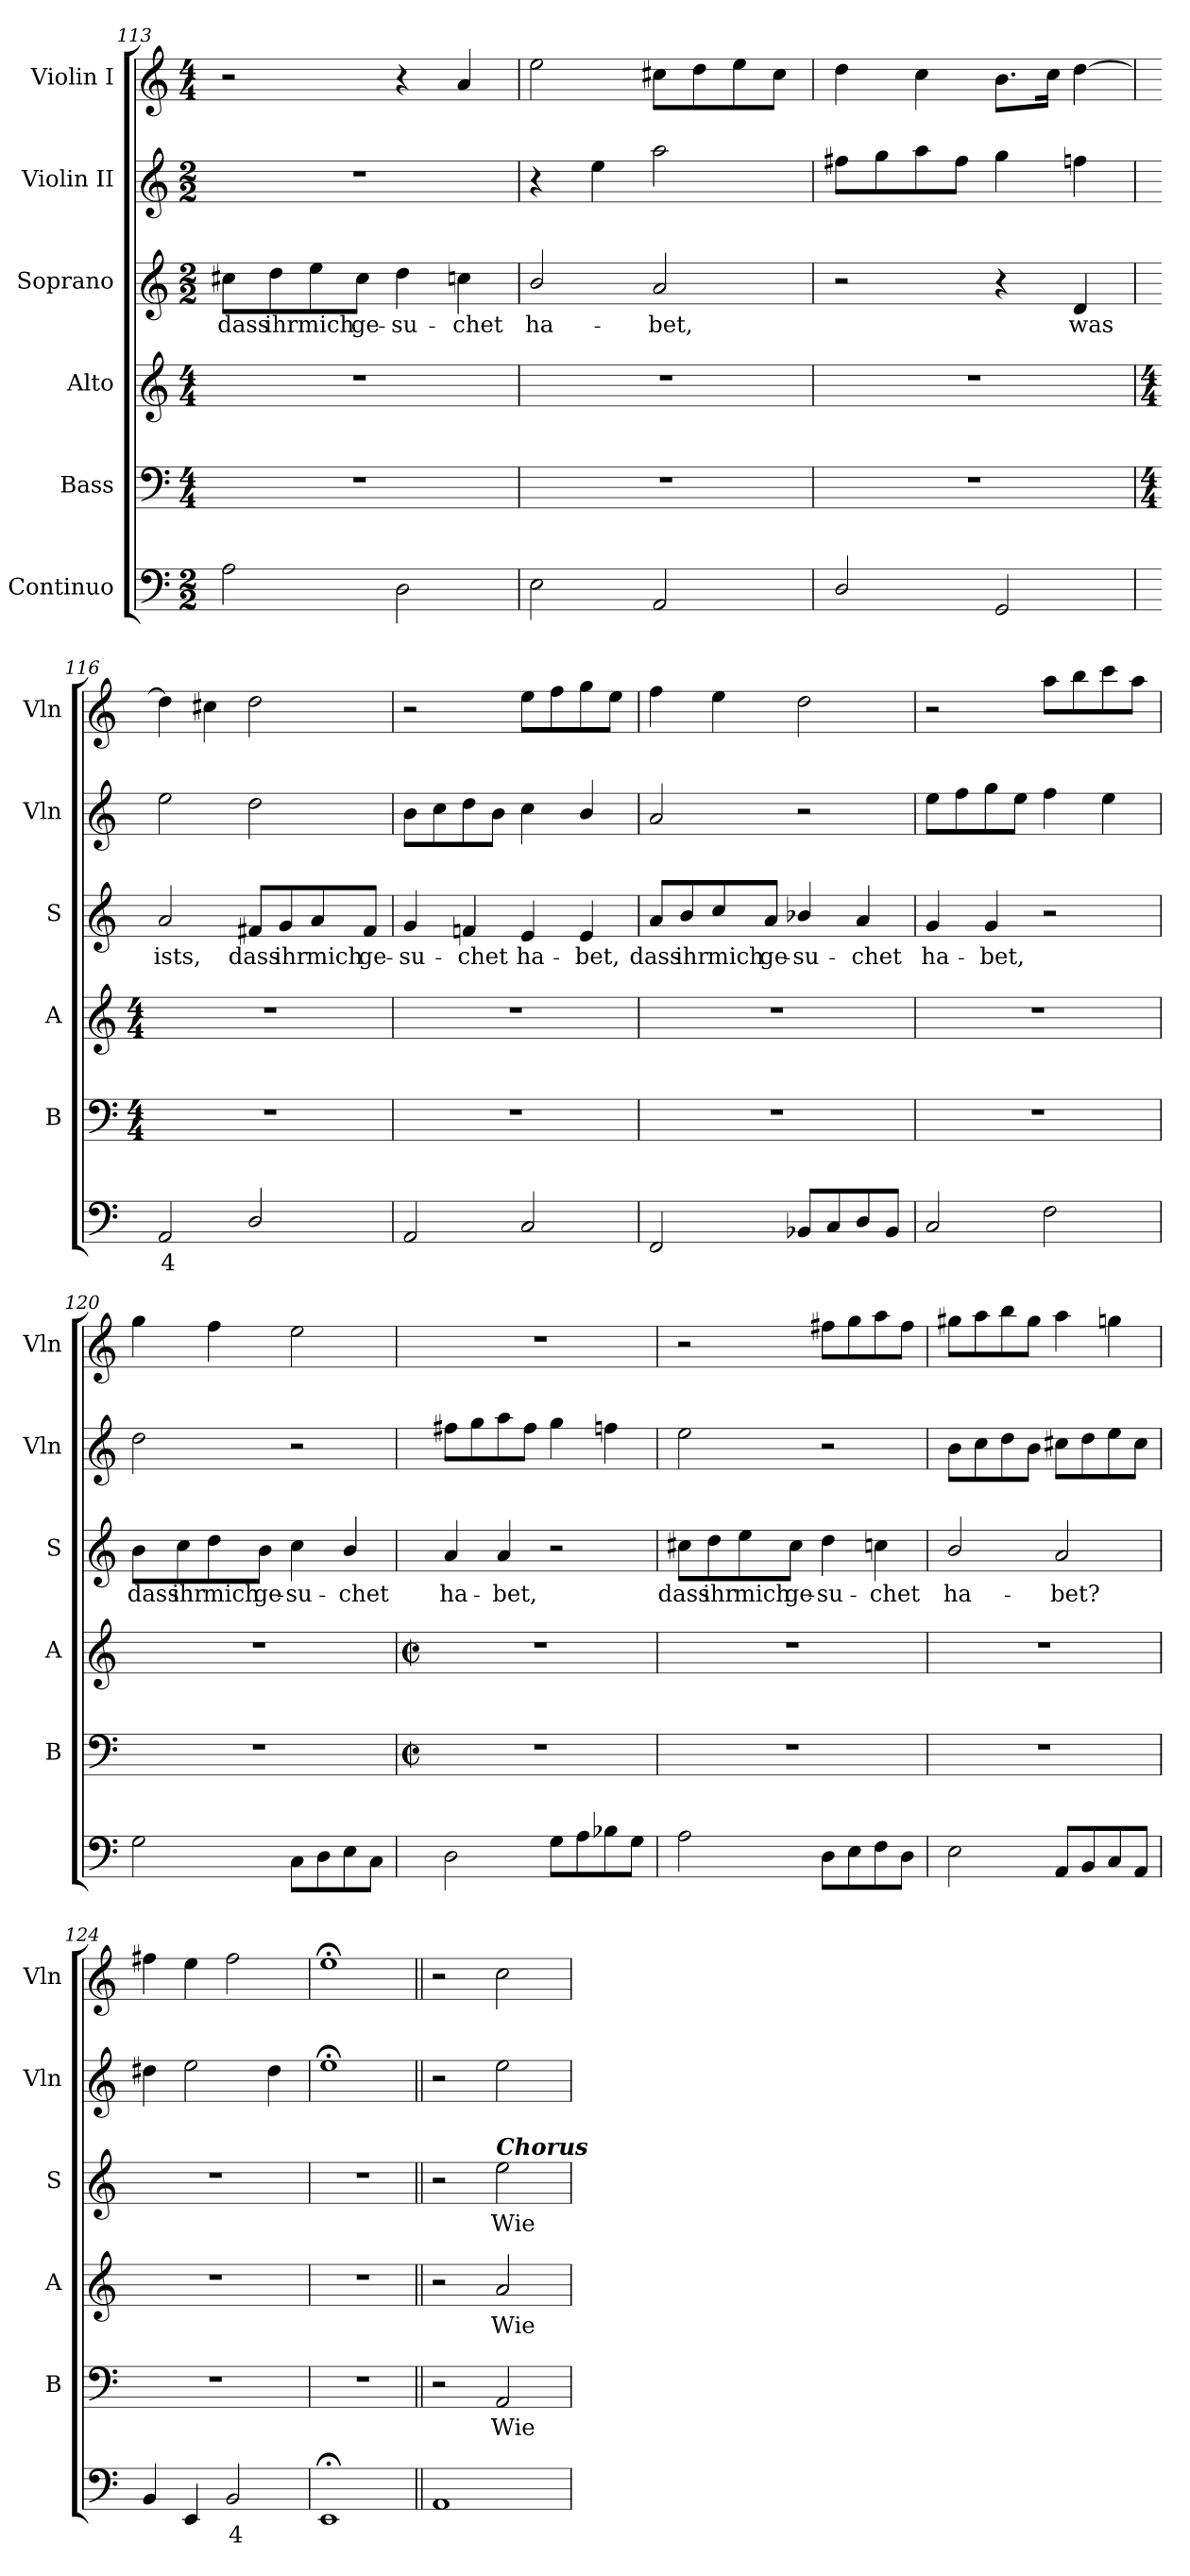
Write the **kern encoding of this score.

**kern	**text	**kern	**text	**kern	**text	**kern	**text	**kern	**kern
*part6	*part6	*part5	*part5	*part4	*part4	*part3	*part3	*part2	*part1
*staff6	*staff6	*staff5	*staff5	*staff4	*staff4	*staff3	*staff3	*staff2	*staff1
*I"Continuo	*	*I"Bass	*	*I"Alto	*	*I"Soprano	*	*I"Violin II	*I"Violin I
*	*	*I'B	*	*I'A	*	*I'S	*	*I'Vln	*I'Vln
*clefF4	*	*clefF4	*	*clefG2	*	*clefG2	*	*clefG2	*clefG2
*k[]	*	*k[]	*	*k[]	*	*k[]	*	*k[]	*k[]
*C:	*	*C:	*	*C:	*	*C:	*	*C:	*C:
*M2/2	*	*M4/4	*	*M4/4	*	*M2/2	*	*M2/2	*M4/4
=113	=113	=113	=113	=113	=113	=113	=113	=113	=113
!	!	!	!	!	!	!	!LO:LY:b	!	!
2A	.	1r	.	1r	.	8cc#X\L	dass	1r	2r
!	!	!	!	!	!	!	!LO:LY:b	!	!
.	.	.	.	.	.	8dd\	ihr	.	.
!	!	!	!	!	!	!	!LO:LY:b	!	!
.	.	.	.	.	.	8ee\	mich	.	.
!	!	!	!	!	!	!	!LO:LY:b	!	!
.	.	.	.	.	.	8cc#\J	ge-	.	.
!	!	!	!	!	!	!	!LO:LY:b	!	!
2D	.	.	.	.	.	4dd	-su-	.	4r
!	!	!	!	!	!	!	!LO:LY:b	!	!
.	.	.	.	.	.	4ccn	-chet	.	4a
=114	=114	=114	=114	=114	=114	=114	=114	=114	=114
!	!	!	!	!	!	!	!LO:LY:b	!	!
2E	.	1r	.	1r	.	2b/	ha-	4r	2ee
.	.	.	.	.	.	.	.	4ee	.
!	!	!	!	!	!	!	!LO:LY:b	!	!
2AA	.	.	.	.	.	2a	-bet,	2aa	8cc#XL
.	.	.	.	.	.	.	.	.	8dd
.	.	.	.	.	.	.	.	.	8ee
.	.	.	.	.	.	.	.	.	8cc#J
=115	=115	=115	=115	=115	=115	=115	=115	=115	=115
2D/	.	1r	.	1r	.	2r	.	8ff#XL	4dd
.	.	.	.	.	.	.	.	8gg	.
.	.	.	.	.	.	.	.	8aa	4cc
.	.	.	.	.	.	.	.	8ff#J	.
2GG	.	.	.	.	.	4r	.	4gg	8.bL
.	.	.	.	.	.	.	.	.	16ccJ
!	!	!	!	!	!	!	!LO:LY:b	!	!
.	.	.	.	.	.	4d	was	4ffn	[4dd
!!LO:LB:g=z
=116	=116	=116	=116	=116	=116	=116	=116	=116	=116
*	*	*M4/4	*	*M4/4	*	*	*	*	*
!	!LO:LY:b	!	!	!	!	!	!LO:LY:b	!	!
2AA	4	1r	.	1r	.	2a	ists,	2ee	4dd]
.	.	.	.	.	.	.	.	.	4cc#X
!	!	!	!	!	!	!	!LO:LY:b	!	!
2D/	.	.	.	.	.	8f#X/L	dass	2dd	2dd
!	!	!	!	!	!	!	!LO:LY:b	!	!
.	.	.	.	.	.	8g/	ihr	.	.
!	!	!	!	!	!	!	!LO:LY:b	!	!
.	.	.	.	.	.	8a/	mich	.	.
!	!	!	!	!	!	!	!LO:LY:b	!	!
.	.	.	.	.	.	8f#/J	ge-	.	.
=117	=117	=117	=117	=117	=117	=117	=117	=117	=117
!	!	!	!	!	!	!	!LO:LY:b	!	!
2AA	.	1r	.	1r	.	4g	-su-	8bL	2r
.	.	.	.	.	.	.	.	8cc	.
!	!	!	!	!	!	!	!LO:LY:b	!	!
.	.	.	.	.	.	4fn	-chet	8dd	.
.	.	.	.	.	.	.	.	8bJ	.
!	!	!	!	!	!	!	!LO:LY:b	!	!
2C	.	.	.	.	.	4e	ha-	4cc	8eeL
.	.	.	.	.	.	.	.	.	8ff
!	!	!	!	!	!	!	!LO:LY:b	!	!
.	.	.	.	.	.	4e	-bet,	4b/	8gg
.	.	.	.	.	.	.	.	.	8eeJ
=118	=118	=118	=118	=118	=118	=118	=118	=118	=118
!	!	!	!	!	!	!	!LO:LY:b	!	!
2FF	.	1r	.	1r	.	8a/L	dass	2a	4ff
!	!	!	!	!	!	!	!LO:LY:b	!	!
.	.	.	.	.	.	8b/	ihr	.	.
!	!	!	!	!	!	!	!LO:LY:b	!	!
.	.	.	.	.	.	8cc/	mich	.	4ee
!	!	!	!	!	!	!	!LO:LY:b	!	!
.	.	.	.	.	.	8a/J	ge-	.	.
!	!	!	!	!	!	!	!LO:LY:b	!	!
8BB-XL	.	.	.	.	.	4b-X/	-su-	2r	2dd
8C	.	.	.	.	.	.	.	.	.
!	!	!	!	!	!	!	!LO:LY:b	!	!
8D	.	.	.	.	.	4a	-chet	.	.
8BB-J	.	.	.	.	.	.	.	.	.
=119	=119	=119	=119	=119	=119	=119	=119	=119	=119
!	!	!	!	!	!	!	!LO:LY:b	!	!
2C	.	1r	.	1r	.	4g	ha-	8eeL	2r
.	.	.	.	.	.	.	.	8ff	.
!	!	!	!	!	!	!	!LO:LY:b	!	!
.	.	.	.	.	.	4g	-bet,	8gg	.
.	.	.	.	.	.	.	.	8eeJ	.
2F	.	.	.	.	.	2r	.	4ff	8aaL
.	.	.	.	.	.	.	.	.	8bb
.	.	.	.	.	.	.	.	4ee	8ccc
.	.	.	.	.	.	.	.	.	8aaJ
=120	=120	=120	=120	=120	=120	=120	=120	=120	=120
!	!	!	!	!	!	!	!LO:LY:b	!	!
2G	.	1r	.	1r	.	8b\L	dass	2dd	4gg
!	!	!	!	!	!	!	!LO:LY:b	!	!
.	.	.	.	.	.	8cc\	ihr	.	.
!	!	!	!	!	!	!	!LO:LY:b	!	!
.	.	.	.	.	.	8dd\	mich	.	4ff
!	!	!	!	!	!	!	!LO:LY:b	!	!
.	.	.	.	.	.	8b\J	ge-	.	.
!	!	!	!	!	!	!	!LO:LY:b	!	!
8CL	.	.	.	.	.	4cc	-su-	2r	2ee
8D	.	.	.	.	.	.	.	.	.
!	!	!	!	!	!	!	!LO:LY:b	!	!
8E	.	.	.	.	.	4b/	-chet	.	.
8CJ	.	.	.	.	.	.	.	.	.
!!LO:LB:g=z
=121	=121	=121	=121	=121	=121	=121	=121	=121	=121
*	*	*k[]	*	*k[]	*	*	*	*	*
*	*	*C:	*	*C:	*	*	*	*	*
*	*	*M2/2	*	*M2/2	*	*	*	*	*
*	*	*met(c|)	*	*met(c|)	*	*	*	*	*
!	!	!	!	!	!	!	!LO:LY:b	!	!
2D	.	1r	.	1r	.	4a	ha-	8ff#XL	1r
.	.	.	.	.	.	.	.	8gg	.
!	!	!	!	!	!	!	!LO:LY:b	!	!
.	.	.	.	.	.	4a	-bet,	8aa	.
.	.	.	.	.	.	.	.	8ff#J	.
8GL	.	.	.	.	.	2r	.	4gg	.
8A	.	.	.	.	.	.	.	.	.
8B-X	.	.	.	.	.	.	.	4ffn	.
8GJ	.	.	.	.	.	.	.	.	.
=122	=122	=122	=122	=122	=122	=122	=122	=122	=122
!	!	!	!	!	!	!	!LO:LY:b	!	!
2A	.	1r	.	1r	.	8cc#X\L	dass	2ee	2r
!	!	!	!	!	!	!	!LO:LY:b	!	!
.	.	.	.	.	.	8dd\	ihr	.	.
!	!	!	!	!	!	!	!LO:LY:b	!	!
.	.	.	.	.	.	8ee\	mich	.	.
!	!	!	!	!	!	!	!LO:LY:b	!	!
.	.	.	.	.	.	8cc#\J	ge-	.	.
!	!	!	!	!	!	!	!LO:LY:b	!	!
8DL	.	.	.	.	.	4dd	-su-	2r	8ff#XL
8E	.	.	.	.	.	.	.	.	8gg
!	!	!	!	!	!	!	!LO:LY:b	!	!
8F	.	.	.	.	.	4ccn	-chet	.	8aa
8DJ	.	.	.	.	.	.	.	.	8ff#J
=123	=123	=123	=123	=123	=123	=123	=123	=123	=123
!	!	!	!	!	!	!	!LO:LY:b	!	!
2E	.	1r	.	1r	.	2b/	ha-	8bL	8gg#XL
.	.	.	.	.	.	.	.	8cc	8aa
.	.	.	.	.	.	.	.	8dd	8bb
.	.	.	.	.	.	.	.	8bJ	8gg#J
!	!	!	!	!	!	!	!LO:LY:b	!	!
8AAL	.	.	.	.	.	2a	-bet?	8cc#XL	4aa
8BB	.	.	.	.	.	.	.	8dd	.
8C	.	.	.	.	.	.	.	8ee	4ggn
8AAJ	.	.	.	.	.	.	.	8cc#J	.
=124	=124	=124	=124	=124	=124	=124	=124	=124	=124
4BB	.	1r	.	1r	.	1r	.	4dd#X	4ff#X
4EE	.	.	.	.	.	.	.	2ee	4ee
!	!LO:LY:b	!	!	!	!	!	!	!	!
2BB	4	.	.	.	.	.	.	.	2ff#
.	.	.	.	.	.	.	.	4dd#	.
=125	=125	=125	=125	=125	=125	=125	=125	=125	=125
1EE;<	.	1r	.	1r	.	1r	.	1ee;<	1ee;<
=126||	=126||	=126||	=126||	=126||	=126||	=126||	=126||	=126||	=126||
1AA	.	2r	.	2r	.	2r	.	2r	2r
!	!	!	!	!	!	!LO:TX:a:Bi:t=Chorus	!	!	!
!	!	!	!LO:LY:b	!	!LO:LY:b	!	!LO:LY:b	!	!
.	.	2AA	Wie	2a	Wie	2ee	Wie	2ee	2cc
=	=	=	=	=	=	=	=	=	=
*-	*-	*-	*-	*-	*-	*-	*-	*-	*-
